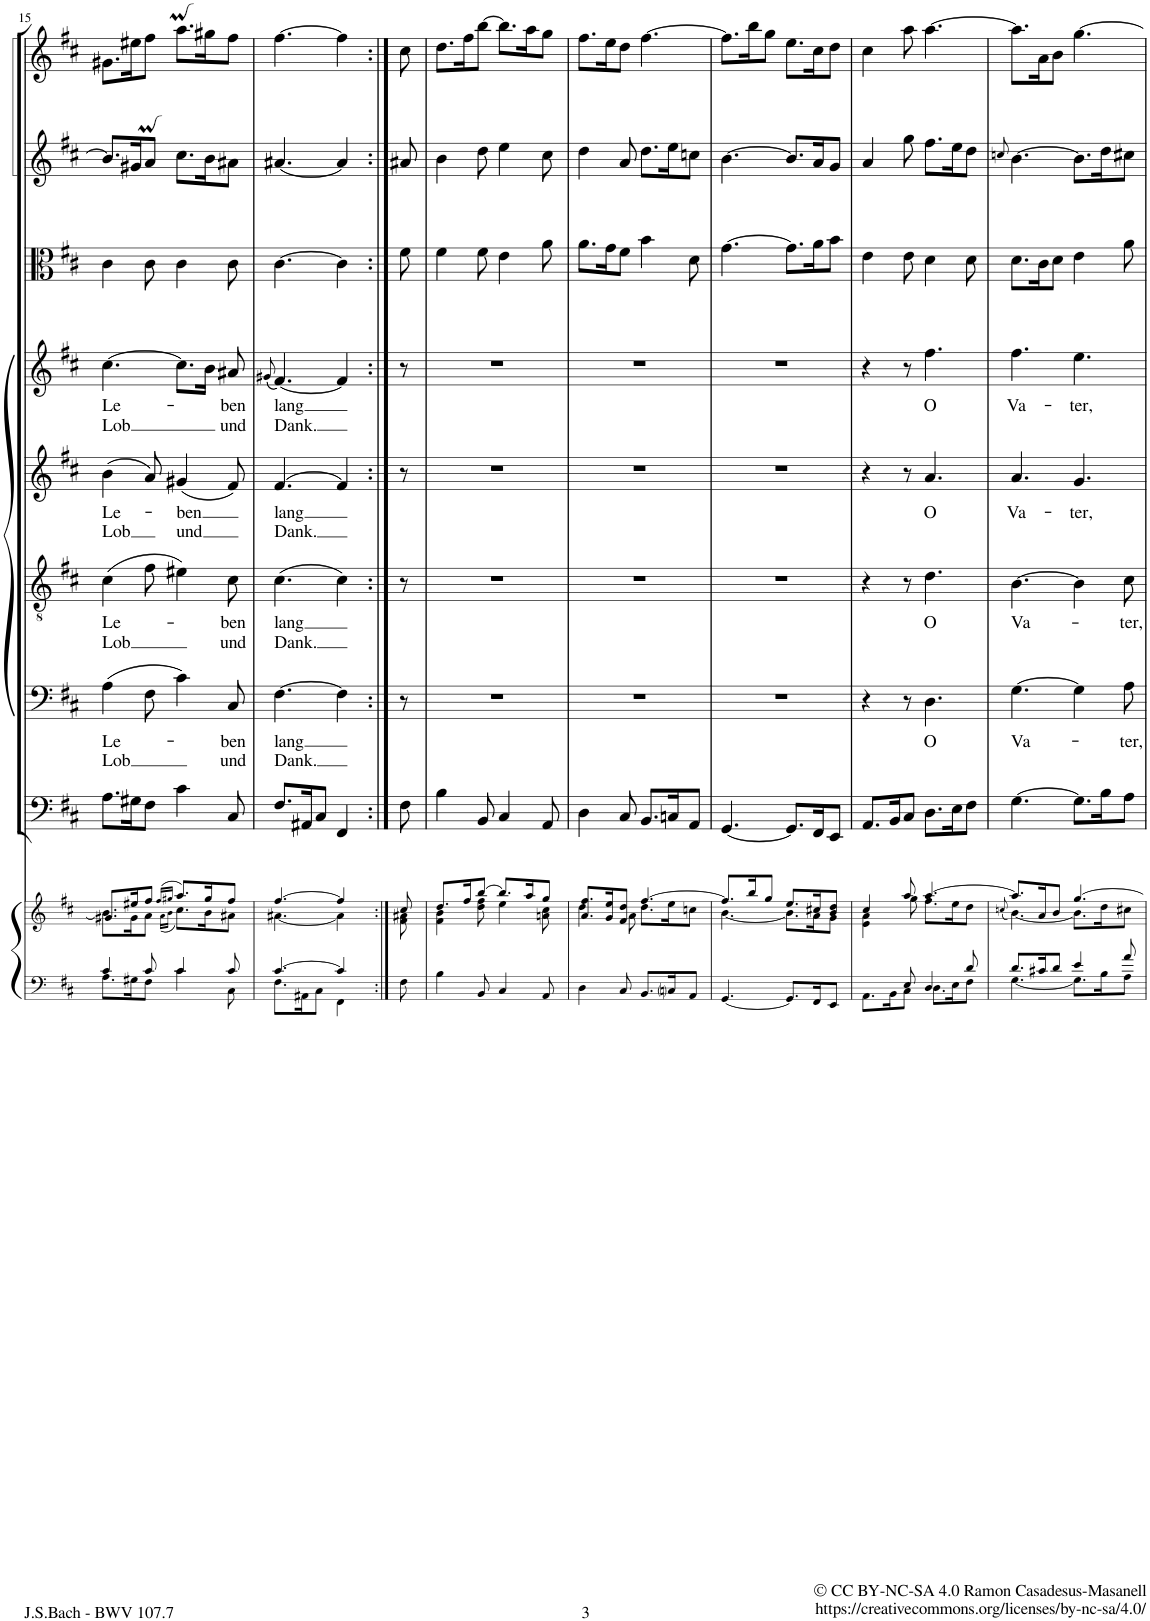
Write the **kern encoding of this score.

**kern	**kern	**kern	**kern	**text	**text	**kern	**text	**text	**kern	**text	**text	**kern	**text	**text	**kern	**kern	**kern
*part9	*part9	*part8	*part7	*part7	*part7	*part6	*part6	*part6	*part5	*part5	*part5	*part4	*part4	*part4	*part3	*part2	*part1
*staff10	*staff9	*staff8	*staff7	*staff7	*staff7	*staff6	*staff6	*staff6	*staff5	*staff5	*staff5	*staff4	*staff4	*staff4	*staff3	*staff2	*staff1
*I"Piano reduction	*	*I"Organo e Continuo	*I"Basso	*	*	*I"Tenore	*	*	*I"Alto	*	*	*I"Soprano Corno da caccia	*	*	*I"Viola	*I"Violino II Oboe d'amore II	*I"Violino I Flauto I, II Oboe d'amore I
*I'Pno	*	*	*	*	*	*	*	*	*	*	*	*	*	*	*I'Vla	*I'Vln	*I'Vln
!!LO:PB:g=z
*clefF4	*clefG2	*clefF4	*clefF4	*	*	*clefGv2	*	*	*clefG2	*	*	*clefG2	*	*	*clefC3	*clefG2	*clefG2
*k[f#c#]	*k[f#c#]	*k[f#c#]	*k[f#c#]	*	*	*k[f#c#]	*	*	*k[f#c#]	*	*	*k[f#c#]	*	*	*k[f#c#]	*k[f#c#]	*k[f#c#]
*M6/8	*M6/8	*M6/8	*M6/8	*	*	*M6/8	*	*	*M6/8	*	*	*M6/8	*	*	*M6/8	*M6/8	*M6/8
=15	=15	=15	=15	=15	=15	=15	=15	=15	=15	=15	=15	=15	=15	=15	=15	=15	=15
*^	*^	*	*	*	*	*	*	*	*	*	*	*	*	*	*	*	*
!	!	!	!	!	!	!LO:LY:b	!LO:LY:b	!	!LO:LY:b	!LO:LY:b	!	!LO:LY:b	!LO:LY:b	!	!LO:LY:b	!LO:LY:b	!	!	!
4c#/	8.A\L	8.g#X/L	8.b\L]	8.A\L	(4A\	Le-	Lob	(4c#\	Le-	Lob	(4b\	Le-	Lob	[4.cc#\	Le-	Lob	4c#\	8.b/L]	8.g#X\L
.	16G#X\K	16ee#X/K	16g#\K	16G#X\K	.	.	.	.	.	.	.	.	.	.	.	.	.	16g#X/K	16ee#X\K
8c#/	8F#\J	8ff#/J	8a\J	8F#\J	8F#\	.	.	8f#\	.	.	8a/)	.	.	.	.	.	8c#\	8a/J	8ff#\J
.	.	(>16qff#/LL	(<16qa\LL	.	.	.	.	.	.	.	.	.	.	.	.	.	.	.	.
.	.	16qgg#X/JJ	16qb\JJ	.	.	.	.	.	.	.	.	.	.	.	.	.	.	.	.
!	!	!	!	!	!	!	!	!	!	!	!	!LO:LY:b	!LO:LY:b	!	!	!	!	!	!
4c#/	4c#\	8.aa/L)	8.cc#\L)	4c#\	4c#\)	.	.	4e#X\)	.	.	(4g#X/	-ben	und	8.cc#\L]	.	.	4c#\	8.cc#\L	8.aa\L
.	.	16gg#/K	16b\K	.	.	.	.	.	.	.	.	.	.	16b\Jk	.	.	.	16b\K	16gg#X\K
!	!	!	!	!	!	!LO:LY:b	!LO:LY:b	!	!LO:LY:b	!LO:LY:b	!	!	!	!	!LO:LY:b	!LO:LY:b	!	!	!
8c#/	8C#\	8ff#/J	8a#X\J	8C#/	8C#/	-ben	und	8c#\	-ben	und	8f#/)	.	.	8a#X/	-ben	und	8c#\	8a#X\J	8ff#\J
=16	=16	=16	=16	=16	=16	=16	=16	=16	=16	=16	=16	=16	=16	=16	=16	=16	=16	=16	=16
.	.	.	.	.	.	.	.	.	.	.	.	.	.	(8qg#X/	.	.	.	.	.
!	!	!	!	!	!	!LO:LY:b	!LO:LY:b	!	!LO:LY:b	!LO:LY:b	!	!LO:LY:b	!LO:LY:b	!	!LO:LY:b	!LO:LY:b	!	!	!
[>4.c#/	8.F#\L	[>4.ff#/	[4.a#X\	8.F#/L	[>4.F#\	lang	Dank.	(4.c#\	lang	Dank.	[>4.f#/	lang	Dank.	[4.f#/)	lang	Dank.	[>4.c#\	[<4.a#X/	[>4.ff#\
.	16AA#X\K	.	.	16AA#X/K	.	.	.	.	.	.	.	.	.	.	.	.	.	.	.
.	8C#\J	.	.	8C#/J	.	.	.	.	.	.	.	.	.	.	.	.	.	.	.
4c#/]	4FF#\	4ff#/]	4a#\]	4FF#/	4F#\]	.	.	4c#\)	.	.	4f#/]	.	.	4f#/]	.	.	4c#\]	4a#/]	4ff#\]
*v	*v	*	*	*	*	*	*	*	*	*	*	*	*	*	*	*	*	*	*
=17:|!	=17:|!	=17:|!	=17:|!	=17:|!	=17:|!	=17:|!	=17:|!	=17:|!	=17:|!	=17:|!	=17:|!	=17:|!	=17:|!	=17:|!	=17:|!	=17:|!	=17:|!	=17:|!
8F#\	8cc#/	8f#\ 8a#X\	8F#\	8r	.	.	8r	.	.	8r	.	.	8r	.	.	8f#\	8a#X/	8cc#\
=18	=18	=18	=18	=18	=18	=18	=18	=18	=18	=18	=18	=18	=18	=18	=18	=18	=18	=18
4B\	8.dd/L	4f#\ 4b\	4B\	2.r	.	.	2.r	.	.	2.r	.	.	2.r	.	.	4f#\	4b\	8.dd\L
.	16ff#/K	.	.	.	.	.	.	.	.	.	.	.	.	.	.	.	.	16ff#\K
8BB/	[>8bb/J	8dd\ 8ff#\	8BB/	.	.	.	.	.	.	.	.	.	.	.	.	8f#\	8dd\	[>8bb\J
4C#/	8.bb/L]	4ee\	4C#/	.	.	.	.	.	.	.	.	.	.	.	.	4e\	4ee\	8.bb\L]
.	16aa/K	.	.	.	.	.	.	.	.	.	.	.	.	.	.	.	.	16aa\K
8AA/	8gg/J	8an\ 8cc#\	8AA/	.	.	.	.	.	.	.	.	.	.	.	.	8a\	8cc#\	8gg\J
=19	=19	=19	=19	=19	=19	=19	=19	=19	=19	=19	=19	=19	=19	=19	=19	=19	=19	=19
4D\	8.a/ 8.ff#/L	4dd\	4D\	2.r	.	.	2.r	.	.	2.r	.	.	2.r	.	.	8.a\L	4dd\	8.ff#\L
.	16g/ 16ee/K	.	.	.	.	.	.	.	.	.	.	.	.	.	.	16g\K	.	16ee\K
8C#/	8f#/ 8dd/J	8a\	8C#/	.	.	.	.	.	.	.	.	.	.	.	.	8f#\J	8a/	8dd\J
8.BB/L	[4.ff#/	8.dd\L	8.BB/L	.	.	.	.	.	.	.	.	.	.	.	.	4b\	8.dd\L	[4.ff#\
16Cni/K	.	16ee\K	16Cn/K	.	.	.	.	.	.	.	.	.	.	.	.	.	16ee\K	.
8AA/J	.	8ccn\J	8AA/J	.	.	.	.	.	.	.	.	.	.	.	.	8d\	8ccn\J	.
=20	=20	=20	=20	=20	=20	=20	=20	=20	=20	=20	=20	=20	=20	=20	=20	=20	=20	=20
[4.GG/	8.ff#/L]	[4.b\	[<4.GG/	2.r	.	.	2.r	.	.	2.r	.	.	2.r	.	.	[>4.g\	[>4.b\	8.ff#\L]
.	16bb/K	.	.	.	.	.	.	.	.	.	.	.	.	.	.	.	.	16bb\K
.	8gg/J	.	.	.	.	.	.	.	.	.	.	.	.	.	.	.	.	8gg\J
8.GG/L]	8.ee/L	8.b\L]	8.GG/L]	.	.	.	.	.	.	.	.	.	.	.	.	8.g\L]	8.b/L]	8.ee\L
16FF#/K	16cc#X/K	16a\K	16FF#/K	.	.	.	.	.	.	.	.	.	.	.	.	16a\K	16a/K	16cc#\K
8EE/J	8b/ 8dd/J	8g\J	8EE/J	.	.	.	.	.	.	.	.	.	.	.	.	8b\J	8g/J	8dd\J
=21	=21	=21	=21	=21	=21	=21	=21	=21	=21	=21	=21	=21	=21	=21	=21	=21	=21	=21
*^	*	*	*	*	*	*	*	*	*	*	*	*	*	*	*	*	*	*
4ryy	8.AA\L	4cc#/	4e\ 4a\	8.AA/L	4r	.	.	4r	.	.	4r	.	.	4r	.	.	4e\	4a/	4cc#\
.	16BB\K	.	.	16BB/K	.	.	.	.	.	.	.	.	.	.	.	.	.	.	.
8E/	8C#\J	8aa/	8gg\	8C#/J	8r	.	.	8r	.	.	8r	.	.	8r	.	.	8e\	8gg\	8aa\
!	!	!	!	!	!	!LO:LY:b	!	!	!LO:LY:b	!	!	!LO:LY:b	!	!	!LO:LY:b	!	!	!	!
4D/	8.D\L	[>4.aa/	8.ff#\L	8.D\L	4.D\	O	.	4.d\	O	.	4.a/	O	.	4.ff#\	O	.	4d\	8.ff#\L	[>4.aa\
.	16E\K	.	16ee\K	16E\K	.	.	.	.	.	.	.	.	.	.	.	.	.	16ee\K	.
8d/	8F#\J	.	8dd\J	8F#\J	.	.	.	.	.	.	.	.	.	.	.	.	8d\	8dd\J	.
=22	=22	=22	=22	=22	=22	=22	=22	=22	=22	=22	=22	=22	=22	=22	=22	=22	=22	=22	=22
.	.	.	(8qccn/	.	.	.	.	.	.	.	.	.	.	.	.	.	.	8qccn/	.
!	!	!	!	!	!	!LO:LY:b	!	!	!LO:LY:b	!	!	!LO:LY:b	!	!	!LO:LY:b	!	!	!	!
8.d/L	[4.G\	8.aa/L]	[4.b\)	[>4.G\	[>4.G\	Va-	.	[>4.B\	Va-	.	4.a/	Va-	.	4.ff#\	Va-	.	8.d\L	[>4.b\	8.aa\L]
16c#X/K	.	16a/K	.	.	.	.	.	.	.	.	.	.	.	.	.	.	16c#\K	.	16a\K
8d/J	.	8b/J	.	.	.	.	.	.	.	.	.	.	.	.	.	.	8d\J	.	8b\J
!	!	!	!	!	!	!	!	!	!	!	!	!LO:LY:b	!	!	!LO:LY:b	!	!	!	!
4e/	8.G\L]	[>4.gg/	8.b\L]	8.G\L]	4G\]	.	.	4B\]	.	.	4.g/	-ter,	.	4.ee\	-ter,	.	4e\	8.b\L]	[>4.gg\
.	16B\K	.	16dd\K	16B\K	.	.	.	.	.	.	.	.	.	.	.	.	.	16dd\K	.
!	!	!	!	!	!	!LO:LY:b	!	!	!LO:LY:b	!	!	!	!	!	!	!	!	!	!
8a/	8A\J	.	8cc#X\J	8A\J	8A\	-ter,	.	8c#\	-ter,	.	.	.	.	.	.	.	8a\	8cc#X\J	.
*v	*v	*	*	*	*	*	*	*	*	*	*	*	*	*	*	*	*	*	*
*	*v	*v	*	*	*	*	*	*	*	*	*	*	*	*	*	*	*	*
=	=	=	=	=	=	=	=	=	=	=	=	=	=	=	=	=	=
*-	*-	*-	*-	*-	*-	*-	*-	*-	*-	*-	*-	*-	*-	*-	*-	*-	*-
